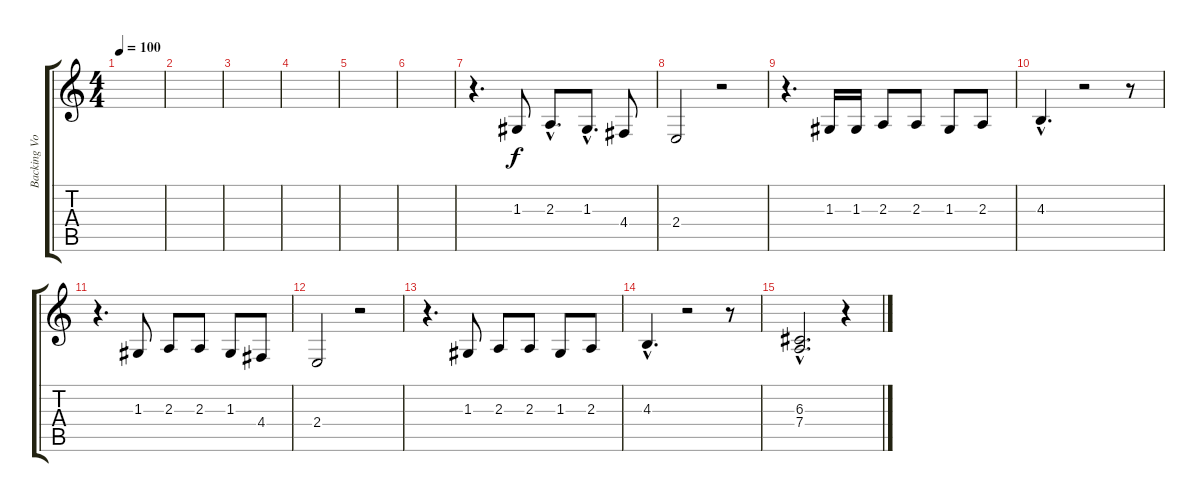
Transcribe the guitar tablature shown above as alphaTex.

\track ("Backing Vocals 2" "Backing Vo") {instrument lead3calliope}
\staff {score tabs}
\tuning (E4 B3 G3 D3 A2 E2) {hide}
\ts (4 4)
\tempo 100
\clef g2
\ks c
|
|
|
|
|
|
r.4{d} 1.3.8 2.3{hac}.8{d} 1.3{hac}.8{d} 4.4.8 |
2.4.2 r.2 |
r.4{d} 1.3.16 1.3.16 2.3.8 2.3.8 1.3.8 2.3.8 |
4.3{hac}.4{d} r.2 r.8 |
r.4{d} 1.3.8 2.3.8 2.3.8 1.3.8 4.4.8 |
2.4.2 r.2 |
r.4{d} 1.3.8 2.3.8 2.3.8 1.3.8 2.3.8 |
4.3{hac}.4{d} r.2 r.8 |
(6.3{hac} 7.4{hac}).2{d} r.4
